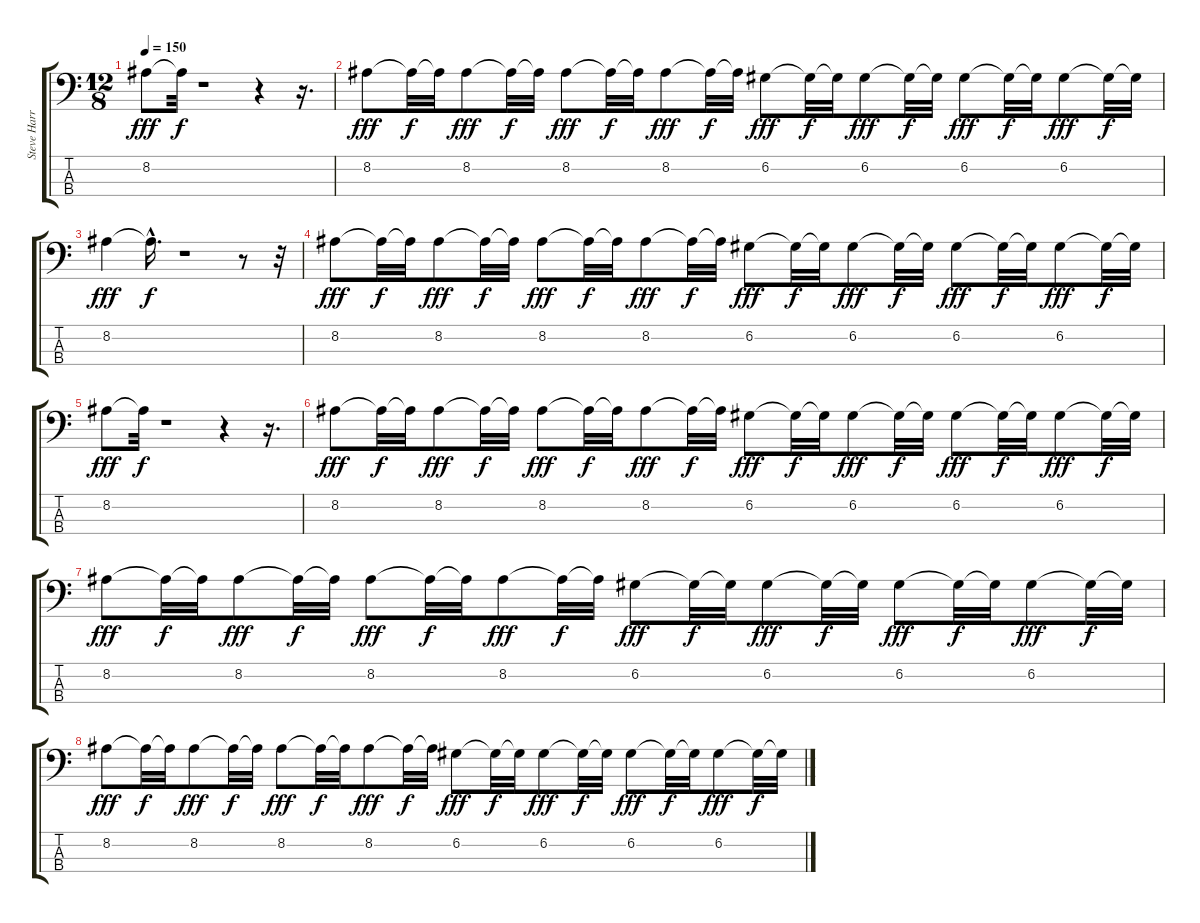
\track ("Steve Harris   ( bass )" "Steve Harr") {instrument electricbassfinger}
\staff {score tabs}
\tuning (G2 D2 A1 E1) {hide}
\ts (12 8)
\tempo 150
\clef f4
\ks c
8.2.8{dy fff} 8.2{t}.32{dy f} r.1 r.4 r.16{d} |
8.2.8{dy fff} 8.2{t}.32{dy f} 8.2{t}.32 8.2.8{dy fff} 8.2{t}.32{dy f} 8.2{t}.32 8.2.8{dy fff} 8.2{t}.32{dy f} 8.2{t}.32 8.2.8{dy fff} 8.2{t}.32{dy f} 8.2{t}.32 6.2.8{dy fff} 6.2{t}.32{dy f} 6.2{t}.32 6.2.8{dy fff} 6.2{t}.32{dy f} 6.2{t}.32 6.2.8{dy fff} 6.2{t}.32{dy f} 6.2{t}.32 6.2.8{dy fff} 6.2{t}.32{dy f} 6.2{t}.32 |
8.2.4{dy fff} 8.2{hac t}.16{d dy f} r.1 r.8 r.32 |
8.2.8{dy fff} 8.2{t}.32{dy f} 8.2{t}.32 8.2.8{dy fff} 8.2{t}.32{dy f} 8.2{t}.32 8.2.8{dy fff} 8.2{t}.32{dy f} 8.2{t}.32 8.2.8{dy fff} 8.2{t}.32{dy f} 8.2{t}.32 6.2.8{dy fff} 6.2{t}.32{dy f} 6.2{t}.32 6.2.8{dy fff} 6.2{t}.32{dy f} 6.2{t}.32 6.2.8{dy fff} 6.2{t}.32{dy f} 6.2{t}.32 6.2.8{dy fff} 6.2{t}.32{dy f} 6.2{t}.32 |
8.2.8{dy fff} 8.2{t}.32{dy f} r.1 r.4 r.16{d} |
8.2.8{dy fff} 8.2{t}.32{dy f} 8.2{t}.32 8.2.8{dy fff} 8.2{t}.32{dy f} 8.2{t}.32 8.2.8{dy fff} 8.2{t}.32{dy f} 8.2{t}.32 8.2.8{dy fff} 8.2{t}.32{dy f} 8.2{t}.32 6.2.8{dy fff} 6.2{t}.32{dy f} 6.2{t}.32 6.2.8{dy fff} 6.2{t}.32{dy f} 6.2{t}.32 6.2.8{dy fff} 6.2{t}.32{dy f} 6.2{t}.32 6.2.8{dy fff} 6.2{t}.32{dy f} 6.2{t}.32 |
8.2.8{dy fff} 8.2{t}.32{dy f} 8.2{t}.32 8.2.8{dy fff} 8.2{t}.32{dy f} 8.2{t}.32 8.2.8{dy fff} 8.2{t}.32{dy f} 8.2{t}.32 8.2.8{dy fff} 8.2{t}.32{dy f} 8.2{t}.32 6.2.8{dy fff} 6.2{t}.32{dy f} 6.2{t}.32 6.2.8{dy fff} 6.2{t}.32{dy f} 6.2{t}.32 6.2.8{dy fff} 6.2{t}.32{dy f} 6.2{t}.32 6.2.8{dy fff} 6.2{t}.32{dy f} 6.2{t}.32 |
8.2.8{dy fff} 8.2{t}.32{dy f} 8.2{t}.32 8.2.8{dy fff} 8.2{t}.32{dy f} 8.2{t}.32 8.2.8{dy fff} 8.2{t}.32{dy f} 8.2{t}.32 8.2.8{dy fff} 8.2{t}.32{dy f} 8.2{t}.32 6.2.8{dy fff} 6.2{t}.32{dy f} 6.2{t}.32 6.2.8{dy fff} 6.2{t}.32{dy f} 6.2{t}.32 6.2.8{dy fff} 6.2{t}.32{dy f} 6.2{t}.32 6.2.8{dy fff} 6.2{t}.32{dy f} 6.2{t}.32
